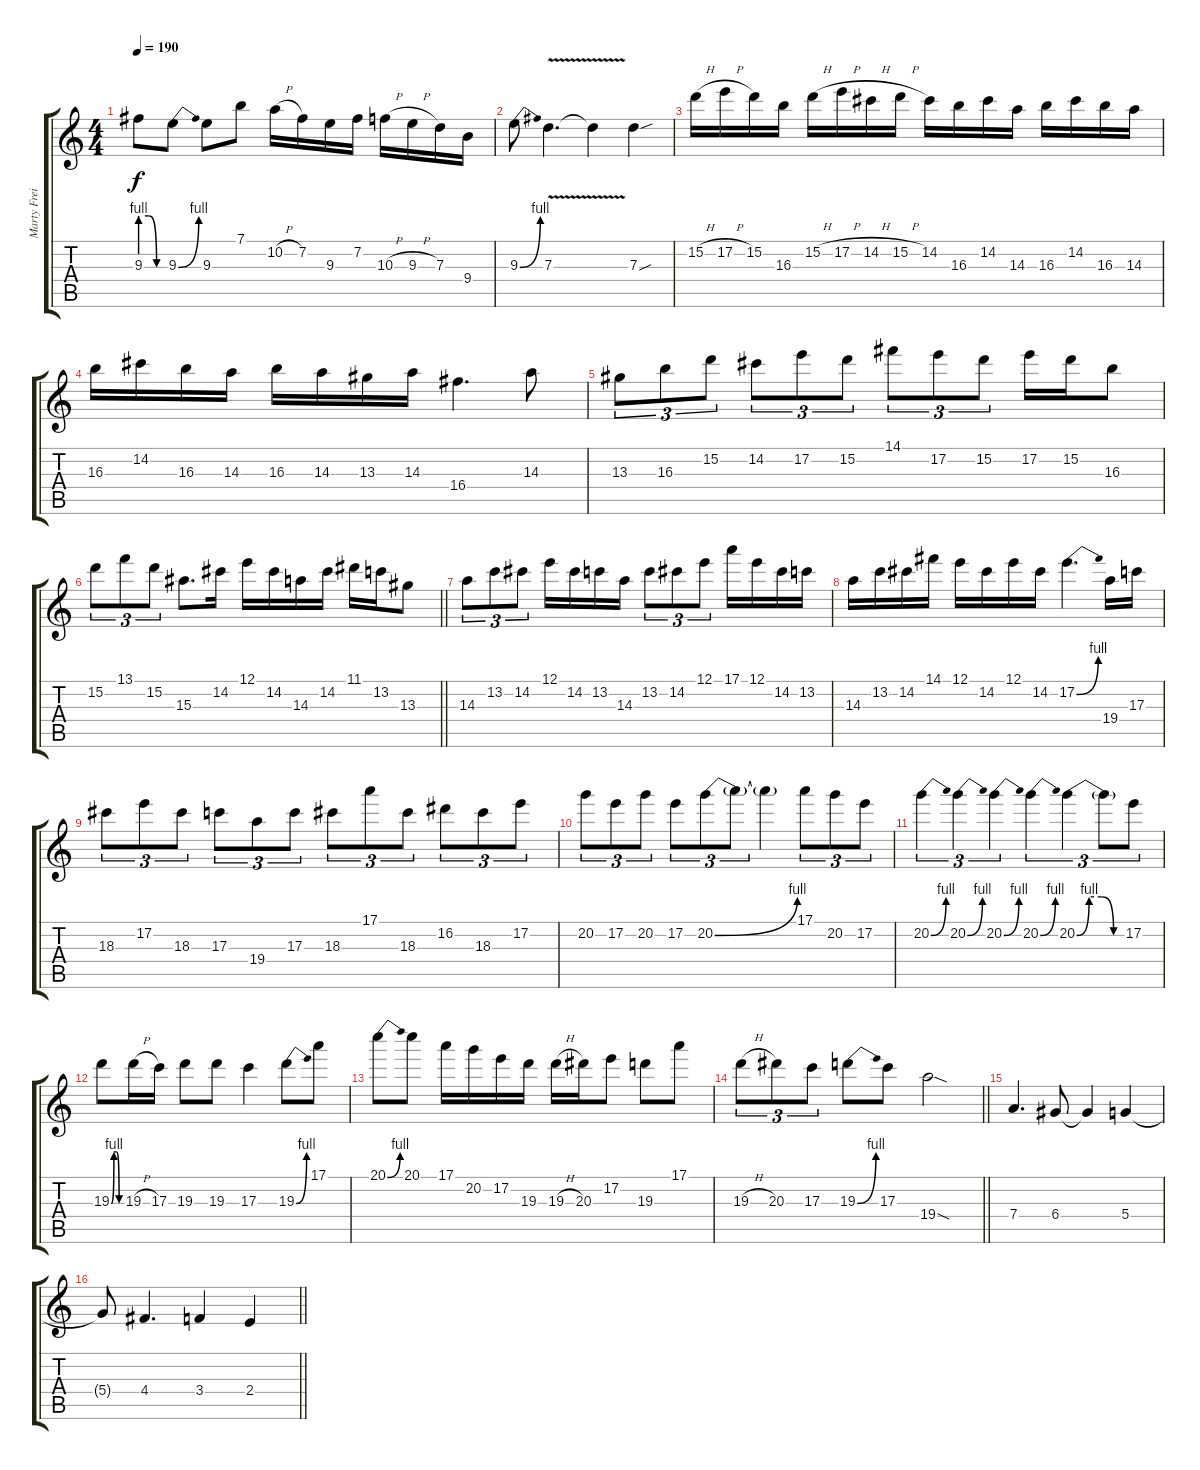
\track ("Marty Freidman" "Marty Frei") {instrument distortionguitar}
\staff {score tabs}
\tuning (E4 B3 G3 D3 A2 E2) {hide}
\ts (4 4)
\tempo 190
\clef g2
\ks c
9.3{be (custom 0 4 20 4 40 0 60 0)}.8{dy f} 9.3{be (bend 0 0 60 4)}.8 9.3.8 7.1.8 10.2{h}.16 7.2.16 9.3.16 7.2.16 10.3{h}.16 9.3{h}.16 7.3.16 9.4.16 |
9.3{be (bend 0 0 60 4)}.8 7.3{v}.4{d} 7.3{t}.4 7.3{sou}.4 |
15.2{h}.16 17.2{h}.16 15.2.16 16.3.16 15.2{h}.16 17.2{h}.16 14.2{h}.16 15.2{h}.16 14.2.16 16.3.16 14.2.16 14.3.16 16.3.16 14.2.16 16.3.16 14.3.16 |
16.3.16 14.2.16 16.3.16 14.3.16 16.3.16 14.3.16 13.3.16 14.3.16 16.4.4{d} 14.3.8 |
13.3.8{tu (3 2)} 16.3.8{tu (3 2)} 15.2.8{tu (3 2)} 14.2.8{tu (3 2)} 17.2.8{tu (3 2)} 15.2.8{tu (3 2)} 14.1.8{tu (3 2)} 17.2.8{tu (3 2)} 15.2.8{tu (3 2)} 17.2.16 15.2.16 16.3.8 |
\barLineRight lightlight
15.2.8{tu (3 2)} 13.1.8{tu (3 2)} 15.2.8{tu (3 2)} 15.3.8{d} 14.2.16 12.1.16 14.2.16 14.3.16 14.2.16 11.1.16 13.2.16 13.3.8 |
14.3.8{tu (3 2)} 13.2.8{tu (3 2)} 14.2.8{tu (3 2)} 12.1.16 14.2.16 13.2.16 14.3.16 13.2.8{tu (3 2)} 14.2.8{tu (3 2)} 12.1.8{tu (3 2)} 17.1.16 12.1.16 14.2.16 13.2.16 |
14.3.16 13.2.16 14.2.16 14.1.16 12.1.16 14.2.16 12.1.16 14.2.16 17.2{be (bend 0 0 60 4)}.4{d} 19.4.16 17.3.16 |
18.3.8{tu (3 2)} 17.2.8{tu (3 2)} 18.3.8{tu (3 2)} 17.3.8{tu (3 2)} 19.4.8{tu (3 2)} 17.3.8{tu (3 2)} 18.3.8{tu (3 2)} 17.1.8{tu (3 2)} 18.3.8{tu (3 2)} 16.2.8{tu (3 2)} 18.3.8{tu (3 2)} 17.2.8{tu (3 2)} |
20.2.8{tu (3 2)} 17.2.8{tu (3 2)} 20.2.8{tu (3 2)} 17.2.8{tu (3 2)} 20.2{be (bend 0 0 60 4)}.8{tu (3 2)} 20.2{t}.8{tu (3 2)} 20.2{t}.4 17.1.8{tu (3 2)} 20.2.8{tu (3 2)} 17.2.8{tu (3 2)} |
20.2{be (bend 0 0 60 4)}.4{tu (3 2)} 20.2{be (bend 0 0 60 4)}.4{tu (3 2)} 20.2{be (bend 0 0 60 4)}.4{tu (3 2)} 20.2{be (bend 0 0 60 4)}.4{tu (3 2)} 20.2{be (custom 0 0 15 4 30 4 45 0 60 0)}.4{tu (3 2)} 20.2{t}.8{tu (3 2)} 17.2.8{tu (3 2)} |
19.3{be (custom 0 0 15 4 30 4 45 0 60 0)}.8 19.3{h}.16 17.3.16 19.3.8 19.3.8 17.3.4 19.3{be (bend 0 0 60 4)}.8 17.1.8 |
20.1{be (bend 0 0 60 4)}.8 20.1.8 17.1.16 20.2.16 17.2.16 19.3.16 19.3{h}.16 20.3.16 17.2.8 19.3.8 17.1.8 |
\barLineRight lightlight
19.3{h}.8{tu (3 2)} 20.3.8{tu (3 2)} 17.3.8{tu (3 2)} 19.3{be (bend 0 0 60 4)}.8 17.3.8 19.4{sod}.2 |
7.4.4{d} 6.4.8 6.4{t}.4 5.4.4 |
\barLineRight lightlight
5.4{t}.8 4.4.4{d} 3.4.4 2.4.4
